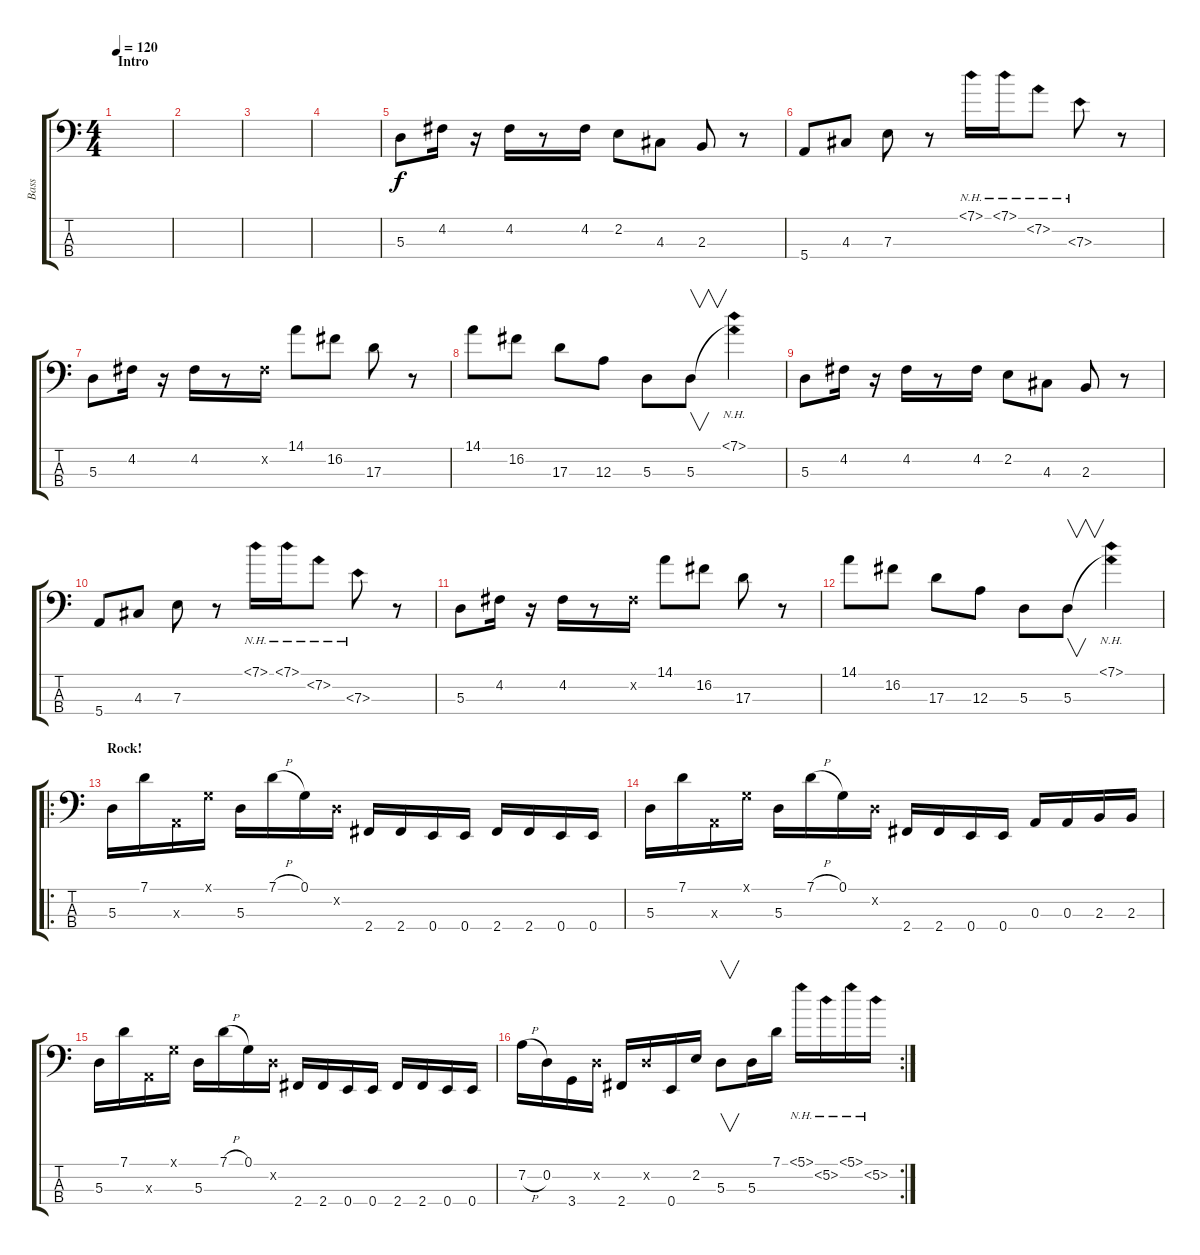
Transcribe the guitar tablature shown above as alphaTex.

\track ("Bass" "Bass") {instrument slapbass1}
\staff {score tabs}
\tuning (G2 D2 A1 E1) {hide}
\ts (4 4)
\section ("" "Intro")
\tempo 120
\clef f4
\ks c
|
|
|
|
5.3.8 4.2.16 r.16 4.2.16 r.8 4.2.16 2.2.8 4.3.8 2.3.8 r.8 |
5.4.8 4.3.8 7.3.8 r.8 7.1{nh}.16 7.1{nh}.16 7.2{nh}.8 7.3{nh}.8 r.8 |
5.3.8 4.2.16 r.16 4.2.16 r.8 4.2{x}.16 14.1.8 16.2.8 17.3.8 r.8 |
14.1.8 16.2.8 17.3.8 12.3.8 5.3.8 5.3.8{v} (7.1{nh} 5.3{nh t}).4 |
5.3.8 4.2.16 r.16 4.2.16 r.8 4.2.16 2.2.8 4.3.8 2.3.8 r.8 |
5.4.8 4.3.8 7.3.8 r.8 7.1{nh}.16 7.1{nh}.16 7.2{nh}.8 7.3{nh}.8 r.8 |
5.3.8 4.2.16 r.16 4.2.16 r.8 4.2{x}.16 14.1.8 16.2.8 17.3.8 r.8 |
14.1.8 16.2.8 17.3.8 12.3.8 5.3.8 5.3.8{v} (7.1{nh} 5.3{nh t}).4 |
\ro
\section ("" "Rock!")
5.3.16 7.1.16 0.3{x}.16 0.1{x}.16 5.3.16 7.1{h}.16 0.1.16 0.2{x}.16 2.4.16 2.4.16 0.4.16 0.4.16 2.4.16 2.4.16 0.4.16 0.4.16 |
5.3.16 7.1.16 0.3{x}.16 0.1{x}.16 5.3.16 7.1{h}.16 0.1.16 0.2{x}.16 2.4.16 2.4.16 0.4.16 0.4.16 0.3.16 0.3.16 2.3.16 2.3.16 |
5.3.16 7.1.16 0.3{x}.16 0.1{x}.16 5.3.16 7.1{h}.16 0.1.16 0.2{x}.16 2.4.16 2.4.16 0.4.16 0.4.16 2.4.16 2.4.16 0.4.16 0.4.16 |
\rc 2
7.2{h}.16 0.2.16 3.4.16 0.2{x}.16 2.4.16 0.2{x}.16 0.4.16 2.2.16 5.3.8{v} 5.3.16 7.1.16 5.1{nh}.16 5.2{nh}.16 5.1{nh}.16 5.2{nh}.16
